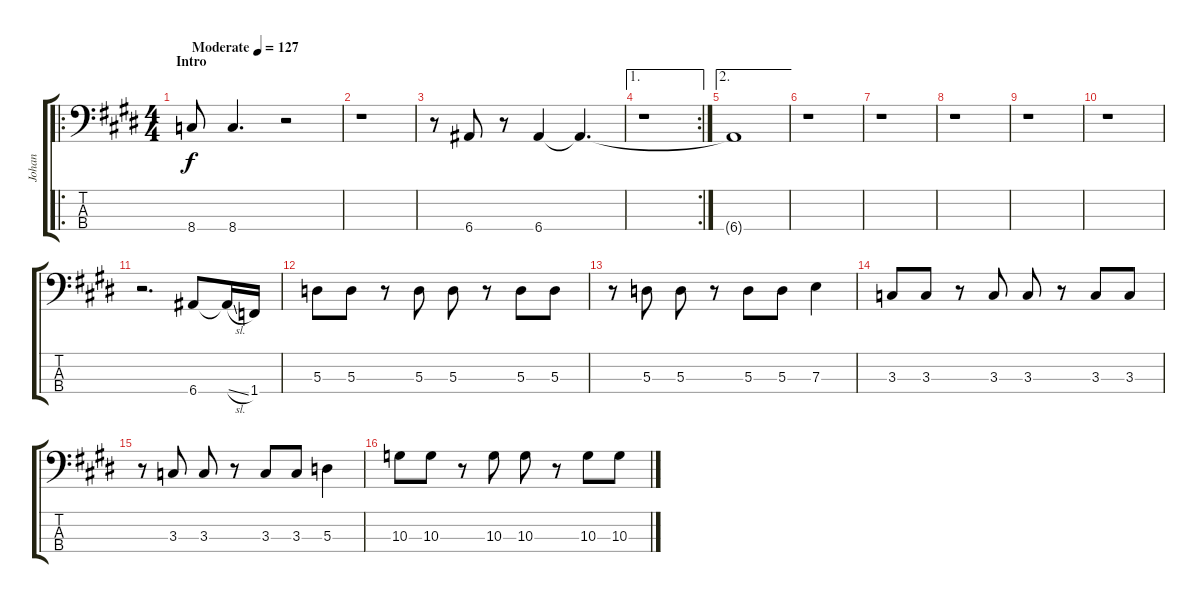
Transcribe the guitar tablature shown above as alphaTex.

\track ("Johan" "Johan") {instrument electricbasspick}
\staff {score tabs}
\tuning (G2 D2 A1 E1) {hide}
\ro
\ts (4 4)
\section ("" "Intro")
\tempo (127 "Moderate")
\clef f4
\ks e
8.4.8{dy f instrument electricbasspick} 8.4.4{d} r.2 |
r.1 |
r.8 6.4.8 r.8 6.4.4 6.4{t}.4{d} |
\ae 1
\rc 2
r.1 |
\ae 2
6.4{t}.1 |
r.1 |
r.1 |
r.1 |
r.1 |
r.1 |
r.2{d} 6.4.8 6.4{sl t}.16 1.4.16 |
5.3.8 5.3.8 r.8 5.3.8 5.3.8 r.8 5.3.8 5.3.8 |
r.8 5.3.8 5.3.8 r.8 5.3.8 5.3.8 7.3.4 |
3.3.8 3.3.8 r.8 3.3.8 3.3.8 r.8 3.3.8 3.3.8 |
r.8 3.3.8 3.3.8 r.8 3.3.8 3.3.8 5.3.4 |
10.3.8 10.3.8 r.8 10.3.8 10.3.8 r.8 10.3.8 10.3.8
